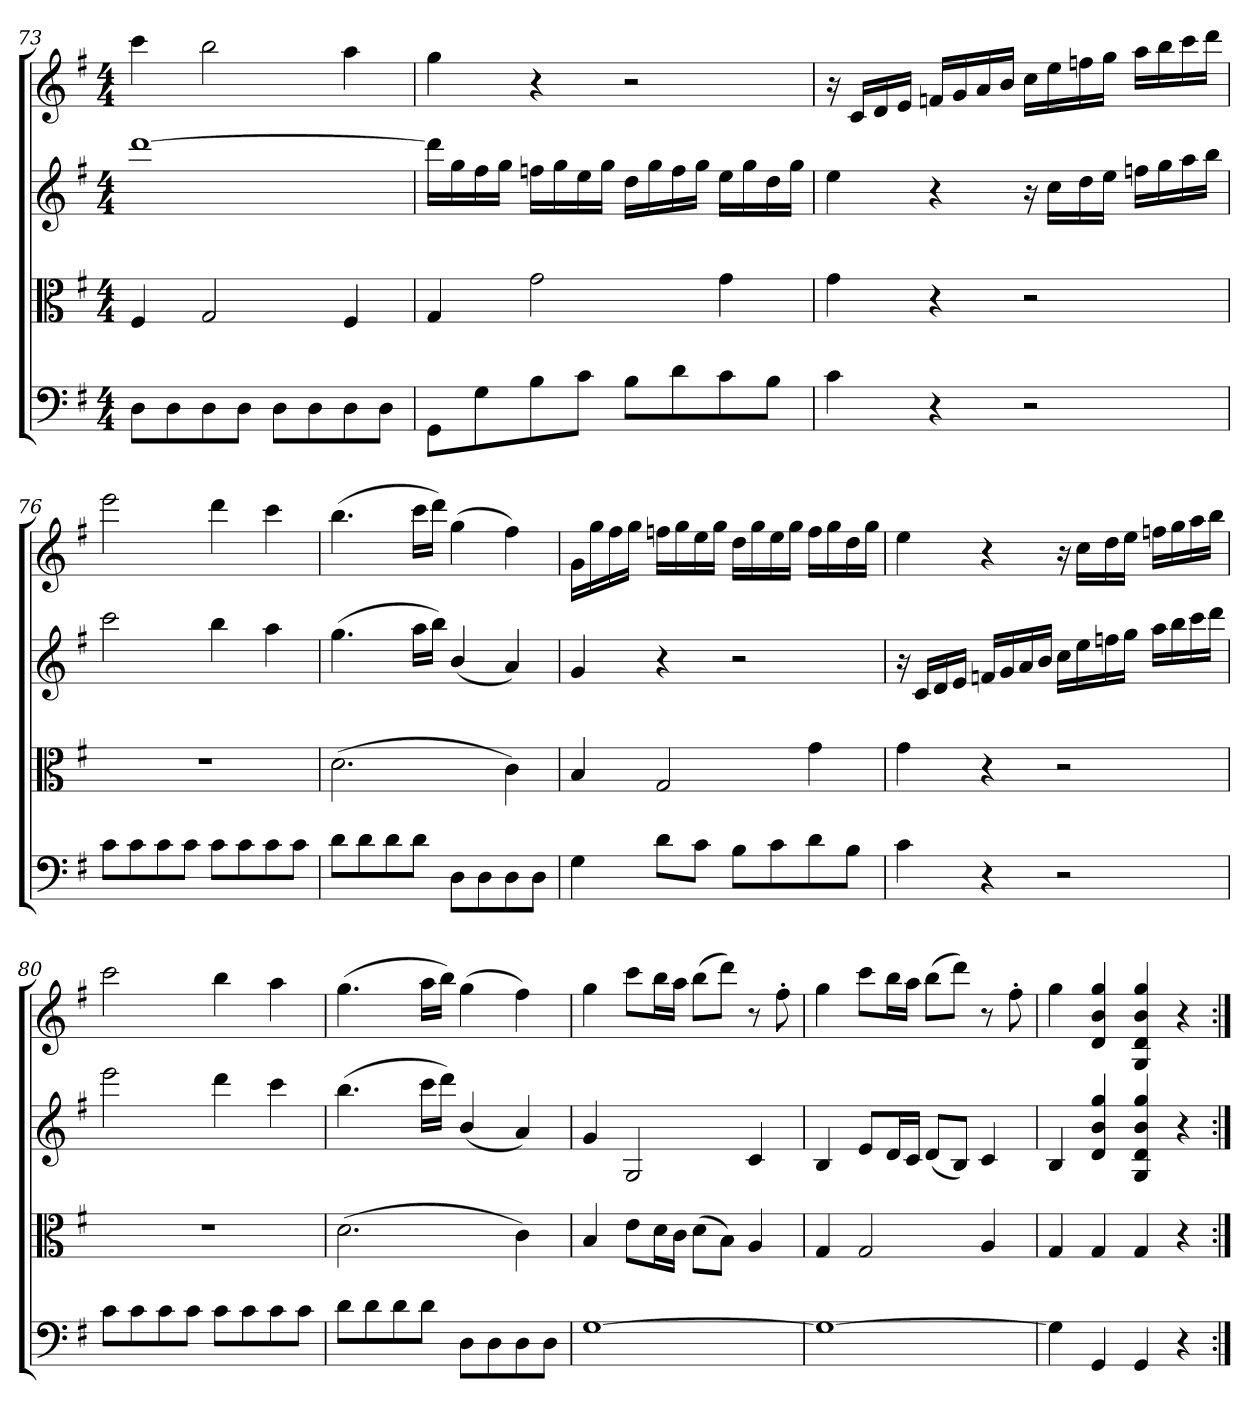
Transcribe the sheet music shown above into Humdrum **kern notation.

**kern	**kern	**kern	**kern
*part4	*part3	*part2	*part1
*staff4	*staff3	*staff2	*staff1
*clefF4	*clefC3	*clefG2	*clefG2
*k[f#]	*k[f#]	*k[f#]	*k[f#]
*G:	*G:	*G:	*G:
*M4/4	*M4/4	*M4/4	*M4/4
=73	=73	=73	=73
8D\L	4F#/	[1ddd\	4ccc\
8D\	.	.	.
8D\	2G/	.	2bb\
8D\J	.	.	.
8D\L	.	.	.
8D\	.	.	.
8D\	4F#/	.	4aa\
8D\J	.	.	.
=74	=74	=74	=74
8GG\L	4G/	16ddd\LL]	4gg\
.	.	16gg\	.
8G\	.	16ff#\	.
.	.	16gg\JJ	.
8B\	2g\	16ffn\LL	4r
.	.	16gg\	.
8c\J	.	16ee\	.
.	.	16gg\JJ	.
8B\L	.	16dd\LL	2r
.	.	16gg\	.
8d\	.	16ff\	.
.	.	16gg\JJ	.
8c\	4g\	16ee\LL	.
.	.	16gg\	.
8B\J	.	16dd\	.
.	.	16gg\JJ	.
=75	=75	=75	=75
4c\	4g\	4ee\	16r
.	.	.	16c/LL
.	.	.	16d/
.	.	.	16e/JJ
4r	4r	4r	16fn/LL
.	.	.	16g/
.	.	.	16a/
.	.	.	16b/JJ
2r	2r	16r	16cc\LL
.	.	16cc\LL	16ee\
.	.	16dd\	16ffn\
.	.	16ee\JJ	16gg\JJ
.	.	16ffn\LL	16aa\LL
.	.	16gg\	16bb\
.	.	16aa\	16ccc\
.	.	16bb\JJ	16ddd\JJ
=76	=76	=76	=76
8c\L	1r	2ccc\	2eee\
8c\	.	.	.
8c\	.	.	.
8c\J	.	.	.
8c\L	.	4bb\	4ddd\
8c\	.	.	.
8c\	.	4aa\	4ccc\
8c\J	.	.	.
=77	=77	=77	=77
8d\L	(2.d\	(4.gg\	(4.bb\
8d\	.	.	.
8d\	.	.	.
8d\J	.	16aa\LL	16ccc\LL
.	.	16bb\JJ)	16ddd\JJ)
8D\L	.	(4b/	(4gg\
8D\	.	.	.
8D\	4c\)	4a/)	4ff#\)
8D\J	.	.	.
=78	=78	=78	=78
4G\	4B/	4g/	16g\LL
.	.	.	16gg\
.	.	.	16ff#\
.	.	.	16gg\JJ
8d\L	2G/	4r	16ffn\LL
.	.	.	16gg\
8c\J	.	.	16ee\
.	.	.	16gg\JJ
8B\L	.	2r	16dd\LL
.	.	.	16gg\
8c\	.	.	16ee\
.	.	.	16gg\JJ
8d\	4g\	.	16ff\LL
.	.	.	16gg\
8B\J	.	.	16dd\
.	.	.	16gg\JJ
=79	=79	=79	=79
4c\	4g\	16r	4ee\
.	.	16c/LL	.
.	.	16d/	.
.	.	16e/JJ	.
4r	4r	16fn/LL	4r
.	.	16g/	.
.	.	16a/	.
.	.	16b/JJ	.
2r	2r	16cc\LL	16r
.	.	16ee\	16cc\LL
.	.	16ffn\	16dd\
.	.	16gg\JJ	16ee\JJ
.	.	16aa\LL	16ffn\LL
.	.	16bb\	16gg\
.	.	16ccc\	16aa\
.	.	16ddd\JJ	16bb\JJ
=80	=80	=80	=80
8c\L	1r	2eee\	2ccc\
8c\	.	.	.
8c\	.	.	.
8c\J	.	.	.
8c\L	.	4ddd\	4bb\
8c\	.	.	.
8c\	.	4ccc\	4aa\
8c\J	.	.	.
=81	=81	=81	=81
8d\L	(2.d\	(4.bb\	(4.gg\
8d\	.	.	.
8d\	.	.	.
8d\J	.	16ccc\LL	16aa\LL
.	.	16ddd\JJ)	16bb\JJ)
8D\L	.	(4b/	(4gg\
8D\	.	.	.
8D\	4c\)	4a/)	4ff#\)
8D\J	.	.	.
=82	=82	=82	=82
[1G\	4B/	4g/	4gg\
.	8e\L	2G/	8ccc\L
.	16d\L	.	16bb\L
.	16c\JJ	.	16aa\JJ
.	(8d\L	.	(8bb\L
.	8B\J)	.	8ddd\J)
.	4A/	4c/	8r
.	.	.	8ff#'\
=83	=83	=83	=83
1G\_	4G/	4B/	4gg\
.	2G/	8e/L	8ccc\L
.	.	16d/L	16bb\L
.	.	16c/JJ	16aa\JJ
.	.	(8d/L	(8bb\L
.	.	8B/J)	8ddd\J)
.	4A/	4c/	8r
.	.	.	8ff#'\
=84	=84	=84	=84
4G\]	4G/	4B/	4gg\
4GG/	4G/	4d/ 4b/ 4gg/	4d/ 4b/ 4gg/
4GG/	4G/	4G/ 4d/ 4b/ 4gg/	4G/ 4d/ 4b/ 4gg/
4r	4r	4r	4r
=:|!	=:|!	=:|!	=:|!
*-	*-	*-	*-
